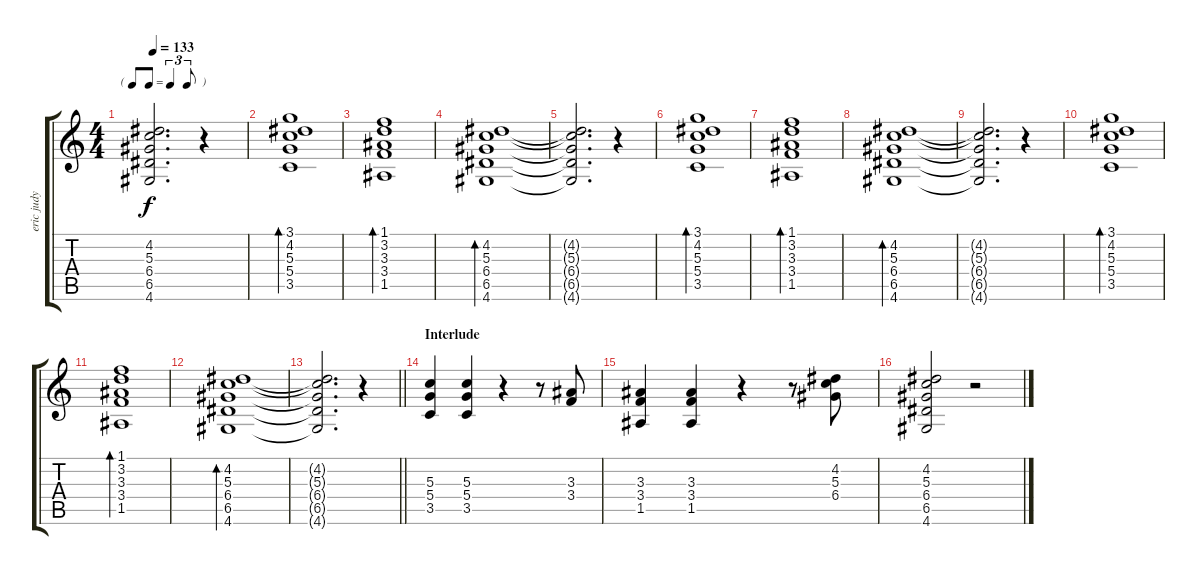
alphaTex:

\track ("eric judy" "eric judy") {instrument acousticguitarsteel}
\staff {score tabs}
\tuning (E4 B3 G3 D3 A2 E2) {hide}
\ts (4 4)
\tf triplet8th
\tempo 133
\clef g2
\ks c
(4.2{t} 5.3{t} 6.4{t} 6.5{t} 4.6{t}).2{d dy f} r.4 |
(3.1 4.2 5.3 5.4 3.5).1{bd 120} |
(1.1 3.2 3.3 3.4 1.5).1{bd 120} |
(4.2 5.3 6.4 6.5 4.6).1{bd 120} |
(4.2{t} 5.3{t} 6.4{t} 6.5{t} 4.6{t}).2{d} r.4 |
(3.1 4.2 5.3 5.4 3.5).1{bd 120} |
(1.1 3.2 3.3 3.4 1.5).1{bd 120} |
(4.2 5.3 6.4 6.5 4.6).1{bd 120} |
(4.2{t} 5.3{t} 6.4{t} 6.5{t} 4.6{t}).2{d} r.4 |
(3.1 4.2 5.3 5.4 3.5).1{bd 120} |
(1.1 3.2 3.3 3.4 1.5).1{bd 120} |
(4.2 5.3 6.4 6.5 4.6).1{bd 120} |
\barLineRight lightlight
(4.2{t} 5.3{t} 6.4{t} 6.5{t} 4.6{t}).2{d} r.4 |
\section ("" "Interlude")
(5.3 5.4 3.5).4 (5.3 5.4 3.5).4 r.4 r.8 (3.3 3.4).8 |
(3.3 3.4 1.5).4 (3.3 3.4 1.5).4 r.4 r.8 (4.2 5.3 6.4).8 |
(4.2 5.3 6.4 6.5 4.6).2 r.2
